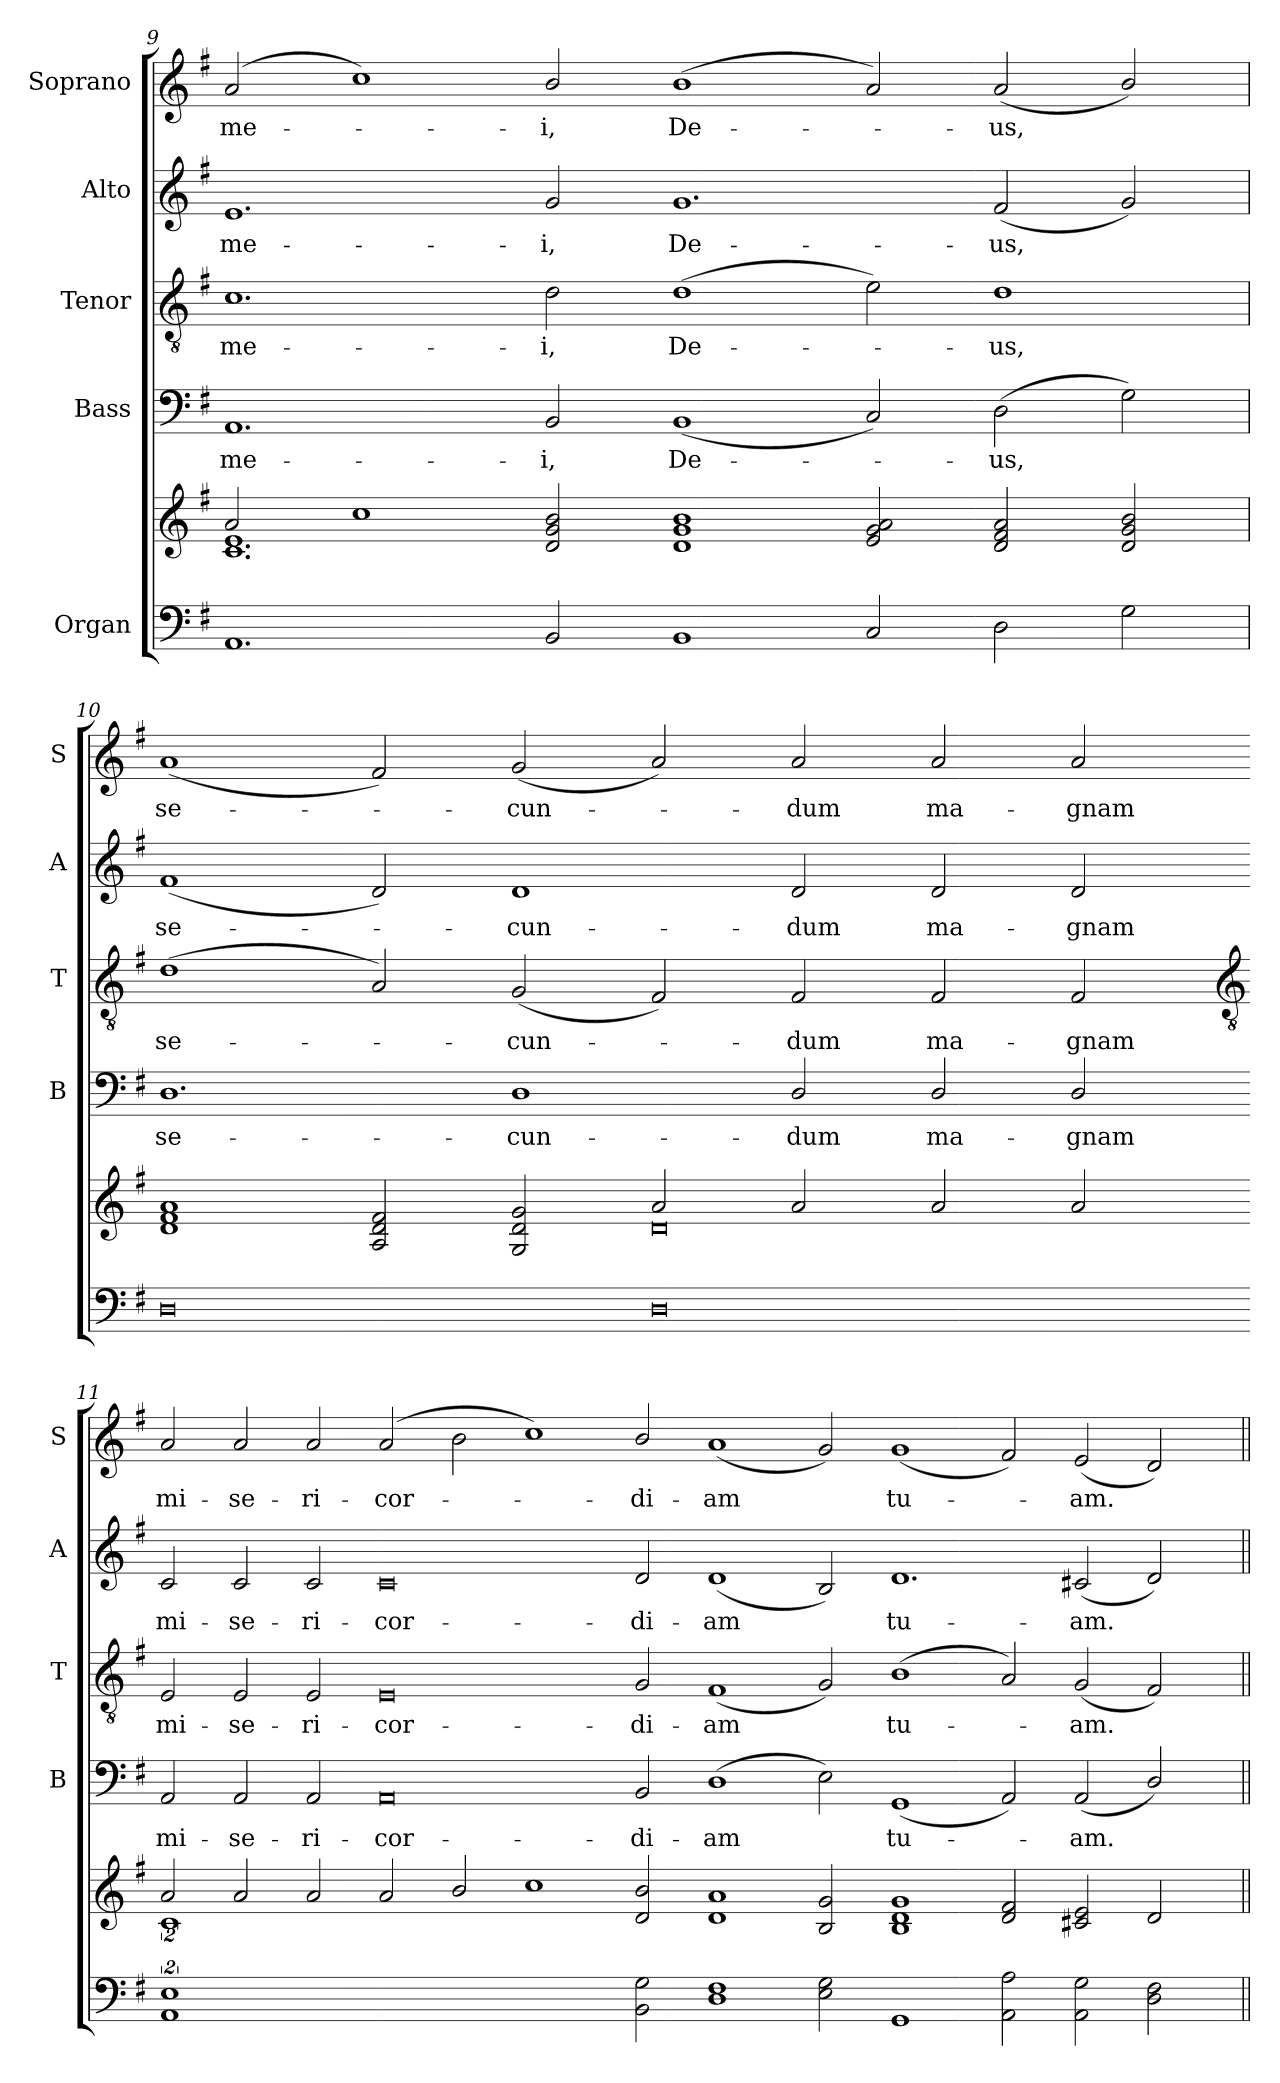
**kern	**kern	**kern	**text	**kern	**text	**kern	**text	**kern	**text
*part5	*part5	*part4	*part4	*part3	*part3	*part2	*part2	*part1	*part1
*staff6	*staff5	*staff4	*staff4	*staff3	*staff3	*staff2	*staff2	*staff1	*staff1
*I"Organ	*	*I"Bass	*	*I"Tenor	*	*I"Alto	*	*I"Soprano	*
*	*	*I'B	*	*I'T	*	*I'A	*	*I'S	*
*clefF4	*clefG2	*clefF4	*	*clefGv2	*	*clefG2	*	*clefG2	*
*k[f#]	*k[f#]	*k[f#]	*	*k[f#]	*	*k[f#]	*	*k[f#]	*
*G:	*G:	*G:	*	*G:	*	*G:	*	*G:	*
=9	=9	=9	=9	=9	=9	=9	=9	=9	=9
*	*^	*	*	*	*	*	*	*	*
!	!	!	!	!LO:LY:b	!	!LO:LY:b	!	!LO:LY:b	!	!LO:LY:b
1.AA	2a/	1.c\ 1.e\	1.AA	me-	1.c	me-	1.e	me-	(<2a	me-
.	1cc/	.	.	.	.	.	.	.	1cc)	.
!	!	!	!	!LO:LY:b	!	!LO:LY:b	!	!LO:LY:b	!	!LO:LY:b
2BB	2d/ 2g/ 2b/	0.ryy	2BB	-i,	2d	-i,	2g	-i,	2b/	i,
!	!	!	!	!LO:LY:b	!	!LO:LY:b	!	!LO:LY:b	!	!LO:LY:b
1BB	1d/ 1g/ 1b/	.	(<1BB	De-	(>1d	De-	1.g	De-	(<1b	De-
2C	2e/ 2g/ 2a/	.	2C)	.	2e)	.	.	.	2a)	.
!	!	!	!	!LO:LY:b	!	!LO:LY:b	!	!LO:LY:b	!	!LO:LY:b
2D	2d/ 2f#/ 2a/	.	(>2D	us,	1d	us,	(<2f#	-us,	(<2a	us,
2G	2d/ 2g/ 2b/	.	2G)	.	.	.	2g)	.	2b/)	.
=10	=10	=10	=10	=10	=10	=10	=10	=10	=10	=10
!	!	!	!	!LO:LY:b	!	!LO:LY:b	!	!LO:LY:b	!	!LO:LY:b
0D	1d/ 1f#/ 1a/	1ryy	1.D	se-	(<1d	se-	(<1f#	se-	(<1a	se-
.	2A/ 2d/ 2f#/	1ryy	.	.	2A)	.	2d)	.	2f#)	.
!	!	!	!	!LO:LY:b	!	!LO:LY:b	!	!LO:LY:b	!	!LO:LY:b
.	2G/ 2d/ 2g/	.	1D	-cun-	(<2G	cun-	1d	cun-	(<2g	cun-
0D	2a/	0d\	.	.	2F#)	.	.	.	2a)	.
!	!	!	!	!LO:LY:b	!	!LO:LY:b	!	!LO:LY:b	!	!LO:LY:b
.	2a/	.	2D/	-dum	2F#	dum	2d	-dum	2a	dum
!	!	!	!	!LO:LY:b	!	!LO:LY:b	!	!LO:LY:b	!	!LO:LY:b
.	2a/	.	2D/	ma-	2F#	ma-	2d	ma-	2a	ma-
!	!	!	!	!LO:LY:b	!	!LO:LY:b	!	!LO:LY:b	!	!LO:LY:b
.	2a/	.	2D/	-gnam	2F#	-gnam	2d	-gnam	2a	-gnam
!!LO:LB:g=z
=11-	=11-	=11-	=11-	=11-	=11-	=11-	=11-	=11-	=11-	=11-
*	*	*	*	*	*clefGv2	*	*	*	*	*
!	!	!	!	!LO:LY:b	!	!LO:LY:b	!	!LO:LY:b	!	!LO:LY:b
2%7AA 2%7E	2a/	2%7c\	2AA	mi-	2E	mi-	2c	mi-	2a	mi-
!	!	!	!	!LO:LY:b	!	!LO:LY:b	!	!LO:LY:b	!	!LO:LY:b
.	2a/	.	2AA	-se-	2E	-se-	2c	-se-	2a	-se-
!	!	!	!	!LO:LY:b	!	!LO:LY:b	!	!LO:LY:b	!	!LO:LY:b
.	2a/	.	2AA	-ri-	2E	-ri-	2c	-ri-	2a	-ri-
!	!	!	!	!LO:LY:b	!	!LO:LY:b	!	!LO:LY:b	!	!LO:LY:b
.	2a/	.	0AA	-cor-	0E	-cor-	0c	-cor-	(>2a	-cor-
.	2b/	.	.	.	.	.	.	.	2b	.
.	1cc/	.	.	.	.	.	.	.	1cc)	.
!	!	!LO:N:vis=0	!	!LO:LY:b	!	!LO:LY:b	!	!LO:LY:b	!	!LO:LY:b
2BB 2G	2d/ 2b/	2%7ryy	2BB	-di-	2G	-di-	2d	-di-	2b/	di-
!	!	!	!	!LO:LY:b	!	!LO:LY:b	!	!LO:LY:b	!	!LO:LY:b
1D 1F#	1d/ 1a/	.	(>1D	-am	(<1F#	-am	(<1d	-am	(<1a	-am
2E 2G	2B/ 2g/	.	2E)	.	2G)	.	2B)	.	2g)	.
!	!	!	!	!LO:LY:b	!	!LO:LY:b	!	!LO:LY:b	!	!LO:LY:b
1GG	1B/ 1d/ 1g/	.	(<1GG	tu-	(<1B	tu-	1.d	tu-	(<1g	tu-
2AA 2A	2d/ 2f#/	.	2AA)	.	2A)	.	.	.	2f#)	.
!	!	!	!	!LO:LY:b	!	!LO:LY:b	!	!LO:LY:b	!	!LO:LY:b
2AA 2G	2c#X/ 2e/	2.ryy	(<2AA	am.	(<2G	am.	(<2c#X	-am.	(<2e	am.
2D 2F#	2d/	.	2D/)	.	2F#)	.	2d)	.	2d)	.
.	.	4ryy	.	.	.	.	.	.	.	.
*	*v	*v	*	*	*	*	*	*	*	*
=||	=||	=||	=||	=||	=||	=||	=||	=||	=||
*-	*-	*-	*-	*-	*-	*-	*-	*-	*-
